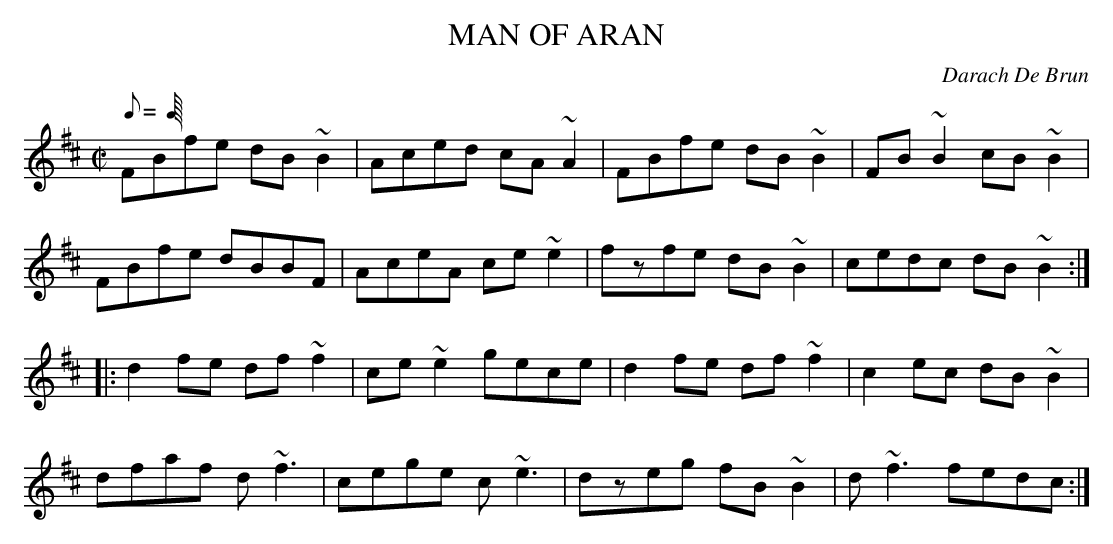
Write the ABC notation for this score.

X:1
T:MAN OF ARAN
C:Darach De Brun
M:C|
K:Bm
Q:C4=70
FBfe dB~B2|Aced cA~A2|FBfe dB~B2|FB~B2 cB~B2|
FBfe dBBF|AceA ce~e2|fzfe dB~B2|cedc dB~B2:|
|:d2fe df~f2|ce~e2 gece|d2fe df~f2|c2ec dB~B2|
dfaf d~f3|cege c~e3|dzeg fB~B2|d~f3 fedc:|
